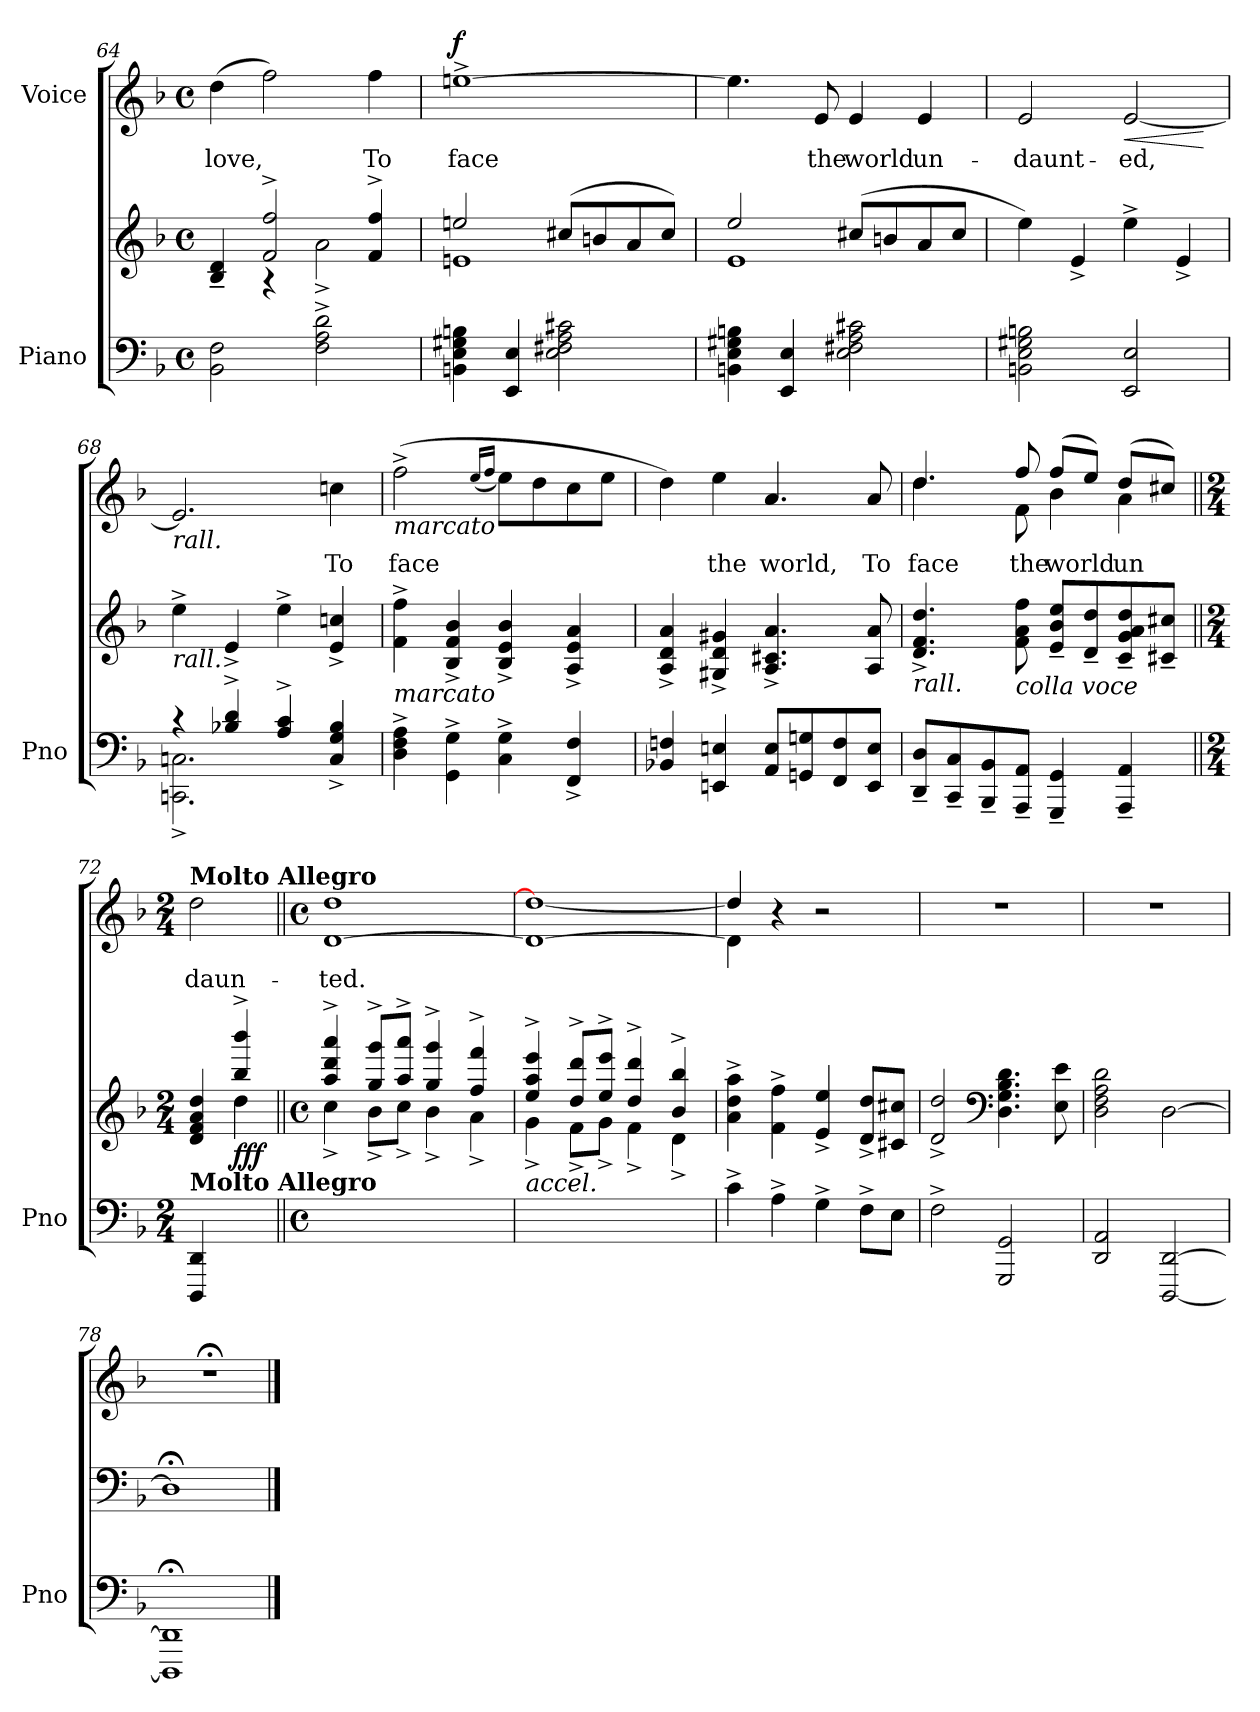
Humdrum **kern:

**kern	**kern	**dynam	**kern	**text	**dynam
*part2	*part2	*part2	*part1	*part1	*part1
*staff3	*staff2	*staff2/3	*staff1	*staff1	*staff1
*I"Piano	*	*	*I"Voice	*	*
*I'Pno	*	*	*	*	*
*clefF4	*clefG2	*	*clefG2	*	*
*k[b-]	*k[b-]	*	*k[b-]	*	*
*M4/4	*M4/4	*	*M4/4	*	*
*met(c)	*met(c)	*	*met(c)	*	*
=64	=64	=64	=64	=64	=64
*	*^	*	*	*	*
!	!	!	!	!	!LO:LY:b	!
2BB-\ 2F\	4B-/~> 4d/~>	4ryy	.	(4dd\	love,	.
.	2f/^ 2ff/^	4r	.	2ff\)	.	.
2F\^< 2A\^< 2d\^<	.	2a^\	.	.	.	.
!	!	!	!	!	!LO:LY:b	!
.	4f/^ 4ff/^	.	.	4ff\	To	.
!!LO:LB:g=z
=65	=65	=65	=65	=65	=65	=65
!	!	!	!LO:DY:b	!	!LO:LY:b	!
!	!	!	!LO:DY:n=1:b	!	!	!LO:DY:a
4BBn\ 4E\ 4G#X\ 4Bn\	2een/	1en	f other-dynamics	[1een^	face	f
4EE/ 4E/	.	.	.	.	.	.
2E\ 2F#X\ 2A\ 2c#X\	(8cc#X/L	.	.	.	.	.
.	8bn/	.	.	.	.	.
.	8a/	.	.	.	.	.
.	8cc#/J)	.	.	.	.	.
=66	=66	=66	=66	=66	=66	=66
4BBn\ 4E\ 4G#X\ 4Bn\	2ee/	1e	.	4.ee\]	.	.
4EE/ 4E/	.	.	.	.	.	.
!	!	!	!	!	!LO:LY:b	!
.	.	.	.	8e/	the	.
!	!	!	!	!	!LO:LY:b	!
2E\ 2F#X\ 2A\ 2c#X\	(8cc#X/L	.	.	4e/	world	.
.	8bn/	.	.	.	.	.
!	!	!	!	!	!LO:LY:b	!
.	8a/	.	.	4e/	un-	.
.	8cc#/J	.	.	.	.	.
*	*v	*v	*	*	*	*
=67	=67	=67	=67	=67	=67
!	!	!	!	!LO:LY:b	!
2BBn\ 2E\ 2G#X\ 2Bn\	4ee\)	.	2e/	-daunt-	.
.	4e^/	.	.	.	.
!	!	!	!	!LO:LY:b	!LO:HP:b
2EE/ 2E/	4ee^\	.	[2e/	-ed,	<
.	4e^/	.	.	.	.
.	.	.	.	.	[
!!LO:PB:g=z
=68	=68	=68	=68	=68	=68
*^	*	*	*	*	*
!	!	!	!	!LO:TX:b:i:t=rall.	!	!
!	!	!LO:TX:b:i:t=rall.	!	!	!	!
4r	2.CCn\^ 2.Cn\^	4ee^\	.	2.e/]	.	.
4B-X/^ 4d/^	.	4e^>/	.	.	.	.
4A/^ 4c/^	.	4ee^\	.	.	.	.
!	!	!	!	!	!LO:LY:b	!
4C/^> 4G/^> 4B-/^>	4ryy	4e/^> 4ccn/^>	.	4ccn\	To	.
=69	=69	=69	=69	=69	=69	=69
!	!	!	!	!LO:TX:b:i:t=marcato	!	!
!	!	!LO:TX:b:i:t=marcato	!	!	!	!
!	!	!	!	!	!LO:LY:b	!
*v	*v	*	*	*	*	*
4D\^ 4F\^ 4A\^	4f\^ 4ff\^	.	(2ff^\	face	.
4GG\^ 4G\^	4B-/^> 4f/^> 4b-/^>	.	.	.	.
.	.	.	(16qee/LL	.	.
.	.	.	16qff/JJ	.	.
4C\^ 4G\^	4B-/^> 4e/^> 4b-/^>	.	8ee\L)	.	.
.	.	.	8dd\	.	.
4FF/^> 4F/^>	4A/^> 4e/^> 4a/^>	.	8cc\	.	.
.	.	.	8ee\J	.	.
=70	=70	=70	=70	=70	=70
4BB-X/ 4Fn/	4A/^> 4d/^> 4a/^>	.	4dd\)	.	.
!	!	!	!	!LO:LY:b	!
4EEn/ 4En/	4G#X/^> 4d/^> 4g#X/^>	.	4ee\	the	.
!	!	!	!	!LO:LY:b	!
8AA/ 8E/L	4.A/^> 4.c#X/^> 4.a/^>	.	4.a/	world,	.
8GGn/ 8Gn/	.	.	.	.	.
8FF/ 8F/	.	.	.	.	.
!	!	!	!	!LO:LY:b	!
8EE/ 8E/J	8A/ 8a/	.	8a/	To	.
!!LO:LB:g=z
=71	=71	=71	=71	=71	=71
!	!	!	!LO:TX:b:i:t=rall.	!	!
!	!LO:TX:b:i:t=rall.	!	!	!	!
!	!	!	!	!LO:LY:b	!
*	*	*	*^	*	*
8DD/~ 8D/~L	4.d/^> 4.f/^> 4.dd/^>	.	4.dd/	4.dd!\	face	.
8CC/~ 8C/~	.	.	.	.	.	.
8BBB-/~ 8BB-/~	.	.	.	.	.	.
!	!LO:TX:b:i:t=colla voce	!	!	!	!	!
!	!	!	!	!	!LO:LY:b	!
8AAA/~ 8AA/~J	8f\ 8a\ 8ff\	.	8ff/	8f!\	the	.
!	!	!	!	!	!LO:LY:b	!
4GGG/~ 4GG/~	8e/~> 8b-/~> 8ee/~>L	.	(>8ff/L	4b-!\	world	.
.	8d/~> 8dd/~>	.	8ee/J)	.	.	.
!	!	!	!	!	!LO:LY:b	!
4AAA/~ 4AA/~	8c/~> 8g/~> 8a/~> 8dd/~>	.	(>8dd/L	4a!\	un	.
.	8c#X/~> 8cc#X/~>J	.	8cc#X/J)	.	.	.
*	*	*	*v	*v	*	*
=72||	=72||	=72||	=72||	=72||	=72||
*M2/4	*M2/4	*	*M2/4	*	*
*	*^	*	*	*	*
!	!	!	!	!LO:TX:a:B:t=Molto Allegro	!	!
!	!LO:TX:b:B:t=Molto Allegro	!	!	!	!	!
!	!	!	!	!	!LO:LY:b	!
4DDD/ 4DD/	4d/ 4f/ 4a/ 4dd/	4ryy	.	2dd\	daun-	.
!	!	!	!LO:DY:b	!	!	!
4ryy	4bb-/^> 4bbb-/^>	4dd\	fff	.	.	.
=73||	=73||	=73||	=73||	=73||	=73||	=73||
*M4/4	*M4/4	*	*	*M4/4	*	*
*met(c)	*met(c)	*	*	*met(c)	*	*
!	!	!	!	!	!LO:LY:b	!
*	*	*	*	*^	*	*
1ryy	4aa/^> 4ddd/^> 4aaa/^>	4cc^<\	.	[<1d	1dd	-ted.	.
.	8gg/^> 8ggg/^>L	8b-^<\L	.	.	.	.	.
.	8aa/^> 8aaa/^>J	8cc^<\J	.	.	.	.	.
.	4gg/^> 4ggg/^>	4b-^<\	.	.	.	.	.
.	4ff/^> 4fff/^>	4a^<\	.	.	.	.	.
!!LO:LB:g=z	!!
=74	=74	=74	=74	=74	=74	=74	=74
!	!LO:TX:b:i:t=accel.	!	!	!	!	!	!
1ryy	4ee/^> 4aa/^> 4eee/^>	4g^<\	.	1d_	1dd!_	.	.
.	8dd/^> 8ddd/^>L	8f^<\L	.	.	.	.	.
.	8ee/^> 8eee/^>J	8g^<\J	.	.	.	.	.
.	4dd/^> 4ddd/^>	4f^<\	.	.	.	.	.
.	4b-/^> 4bb-/^>	4d^<\	.	.	.	.	.
*	*v	*v	*	*	*	*	*
=75	=75	=75	=75	=75	=75	=75
4c^\	4a\^ 4dd\^ 4aa\^	.	4d\]	4dd!/]	.	.
4A^\	4f\^ 4ff\^	.	4r	2.ryy	.	.
4G^\	4e/^> 4ee/^>	.	2r	.	.	.
8F^\L	8d/^> 8dd/^>L	.	.	.	.	.
8E\J	8c#X/ 8cc#X/J	.	.	.	.	.
*	*	*	*v	*v	*	*
=76	=76	=76	=76	=76	=76
2F^\	2d/^> 2dd/^>	.	1r	.	.
*	*clefF4	*	*	*	*
!	!	!LO:DY:b	!	!	!
2GGG/ 2GG/	4.D\ 4.G\ 4.B-\ 4.d\	other-dynamics	.	.	.
!	!	!LO:DY:b	!	!	!
.	8E\ 8e\	other-dynamics	.	.	.
=77	=77	=77	=77	=77	=77
!	!	!LO:DY:b	!	!	!
2DD/ 2AA/	2D\ 2F\ 2A\ 2d\	other-dynamics	1r	.	.
!	!	!LO:DY:b	!	!	!
[2DDD/ [2DD/	[<2D\	other-dynamics	.	.	.
=78	=78	=78	=78	=78	=78
1DDD];< 1DD];<	1D;<]	.	1r;<	.	.
==	==	==	==	==	==
*-	*-	*-	*-	*-	*-
